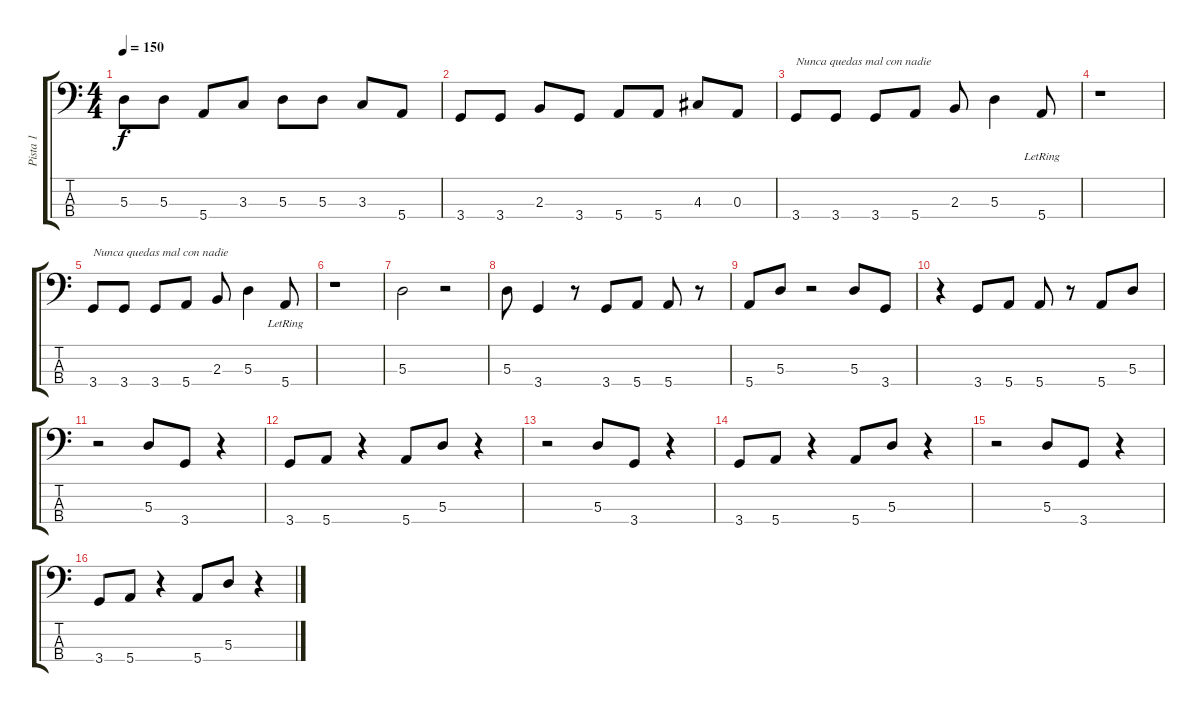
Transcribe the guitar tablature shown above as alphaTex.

\track ("Pista 1" "Pista 1") {instrument electricbassfinger}
\staff {score tabs}
\tuning (G2 D2 A1 E1) {hide}
\ts (4 4)
\tempo 150
\clef f4
\ks c
5.3.8{dy f} 5.3.8 5.4.8 3.3.8 5.3.8 5.3.8 3.3.8 5.4.8 |
3.4.8 3.4.8 2.3.8 3.4.8 5.4.8 5.4.8 4.3.8 0.3.8 |
3.4.8{txt "Nunca quedas mal con nadie"} 3.4.8 3.4.8 5.4.8 2.3.8 5.3.4 5.4{lr}.8 |
r.1 |
3.4.8{txt "Nunca quedas mal con nadie"} 3.4.8 3.4.8 5.4.8 2.3.8 5.3.4 5.4{lr}.8 |
r.1 |
5.3.2 r.2 |
5.3.8 3.4.4 r.8 3.4.8 5.4.8 5.4.8 r.8 |
5.4.8 5.3.8 r.2 5.3.8 3.4.8 |
r.4 3.4.8 5.4.8 5.4.8 r.8 5.4.8 5.3.8 |
r.2 5.3.8 3.4.8 r.4 |
3.4.8 5.4.8 r.4 5.4.8 5.3.8 r.4 |
r.2 5.3.8 3.4.8 r.4 |
3.4.8 5.4.8 r.4 5.4.8 5.3.8 r.4 |
r.2 5.3.8 3.4.8 r.4 |
3.4.8 5.4.8 r.4 5.4.8 5.3.8 r.4
